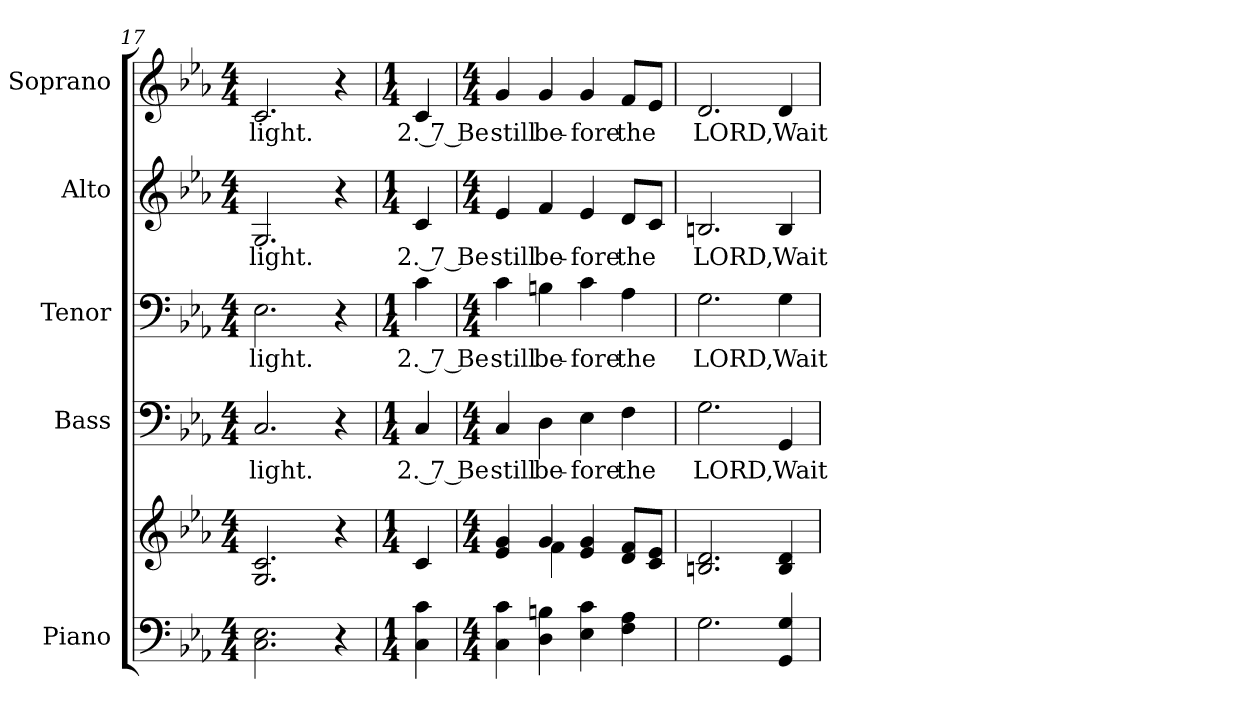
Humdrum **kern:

**kern	**kern	**kern	**text	**kern	**text	**kern	**text	**kern	**text
*part5	*part5	*part4	*part4	*part3	*part3	*part2	*part2	*part1	*part1
*staff6	*staff5	*staff4	*staff4	*staff3	*staff3	*staff2	*staff2	*staff1	*staff1
*I"Piano	*	*I"Bass	*	*I"Tenor	*	*I"Alto	*	*I"Soprano	*
*I'Pno.	*	*I'B.	*	*I'T.	*	*I'A.	*	*I'S.	*
!!LO:PB:g=z
*clefF4	*clefG2	*clefF4	*	*clefF4	*	*clefG2	*	*clefG2	*
*k[b-e-a-]	*k[b-e-a-]	*k[b-e-a-]	*	*k[b-e-a-]	*	*k[b-e-a-]	*	*k[b-e-a-]	*
*E-:	*E-:	*E-:	*	*E-:	*	*E-:	*	*E-:	*
*M4/4	*M4/4	*M4/4	*	*M4/4	*	*M4/4	*	*M4/4	*
=17	=17	=17	=17	=17	=17	=17	=17	=17	=17
!	!	!	!LO:LY:b:color=#000000	!	!	!	!	!	!
!	!	!	!	!	!LO:LY:b:color=#000000	!	!	!	!
!	!	!	!	!	!	!	!LO:LY:b:color=#000000	!	!
!	!	!	!	!	!	!	!	!	!LO:LY:b:color=#000000
2.Ci\ 2.E-i	2.Gi/ 2.ci	2.Ci/	-light.	2.E-i\	-light.	2.Gi/	-light.	2.ci/	-light.
4r	4r	4r	.	4r	.	4r	.	4r	.
=18	=18	=18	=18	=18	=18	=18	=18	=18	=18
*M1/4	*M1/4	*M1/4	*	*M1/4	*	*M1/4	*	*M1/4	*
!	!	!	!LO:LY:b:color=#000000	!	!	!	!	!	!
!	!	!	!	!	!LO:LY:b:color=#000000	!	!	!	!
!	!	!	!	!	!	!	!LO:LY:b:color=#000000	!	!
!	!	!	!	!	!	!	!	!	!LO:LY:b:color=#000000
4Ci\ 4ci	4ci/	4Ci/	2. 7 Be	4ci\	2. 7 Be	4ci/	2. 7 Be	4ci/	2. 7 Be
=19	=19	=19	=19	=19	=19	=19	=19	=19	=19
*M4/4	*M4/4	*M4/4	*	*M4/4	*	*M4/4	*	*M4/4	*
*	*^	*	*	*	*	*	*	*	*
!	!	!	!	!LO:LY:b:color=#000000	!	!	!	!	!	!
!	!	!	!	!	!	!LO:LY:b:color=#000000	!	!	!	!
!	!	!	!	!	!	!	!	!LO:LY:b:color=#000000	!	!
!	!	!	!	!	!	!	!	!	!	!LO:LY:b:color=#000000
4Ci\ 4ci	4e-i/ 4gi	4ryy	4Ci/	still	4ci\	still	4e-i/	still	4gi/	still
!	!	!	!	!LO:LY:b:color=#000000	!	!	!	!	!	!
!	!	!	!	!	!	!LO:LY:b:color=#000000	!	!	!	!
!	!	!	!	!	!	!	!	!LO:LY:b:color=#000000	!	!
!	!	!	!	!	!	!	!	!	!	!LO:LY:b:color=#000000
4Di\ 4Bni	4gi/	4fi\	4Di\	be-	4Bni\	be-	4fi/	be-	4gi/	be-
!	!	!	!	!LO:LY:b:color=#000000	!	!	!	!	!	!
!	!	!	!	!	!	!LO:LY:b:color=#000000	!	!	!	!
!	!	!	!	!	!	!	!	!LO:LY:b:color=#000000	!	!
!	!	!	!	!	!	!	!	!	!	!LO:LY:b:color=#000000
4E-i\ 4ci	4e-i/ 4gi	2ryy	4E-i\	-fore	4ci\	-fore	4e-i/	-fore	4gi/	-fore
!	!	!	!	!LO:LY:b:color=#000000	!	!	!	!	!	!
!	!	!	!	!	!	!LO:LY:b:color=#000000	!	!	!	!
!	!	!	!	!	!	!	!	!LO:LY:b:color=#000000	!	!
!	!	!	!	!	!	!	!	!	!	!LO:LY:b:color=#000000
4Fi\ 4A-i	8di/ 8fiL	.	4Fi\	the	4A-i\	the	8di/L	the	8fi/L	the
.	8ci/ 8e-iJ	.	.	.	.	.	8ci/J	.	8e-i/J	.
*	*v	*v	*	*	*	*	*	*	*	*
=20	=20	=20	=20	=20	=20	=20	=20	=20	=20
!	!	!	!LO:LY:b:color=#000000	!	!	!	!	!	!
!	!	!	!	!	!LO:LY:b:color=#000000	!	!	!	!
!	!	!	!	!	!	!	!LO:LY:b:color=#000000	!	!
!	!	!	!	!	!	!	!	!	!LO:LY:b:color=#000000
2.Gi\	2.Bni/ 2.di	2.Gi\	LORD,	2.Gi\	LORD,	2.Bni/	LORD,	2.di/	LORD,
!	!	!	!LO:LY:b:color=#000000	!	!	!	!	!	!
!	!	!	!	!	!LO:LY:b:color=#000000	!	!	!	!
!	!	!	!	!	!	!	!LO:LY:b:color=#000000	!	!
!	!	!	!	!	!	!	!	!	!LO:LY:b:color=#000000
4GGi/ 4Gi	4Bi/ 4di	4GGi/	Wait	4Gi\	Wait	4Bi/	Wait	4di/	Wait
=	=	=	=	=	=	=	=	=	=
*-	*-	*-	*-	*-	*-	*-	*-	*-	*-
